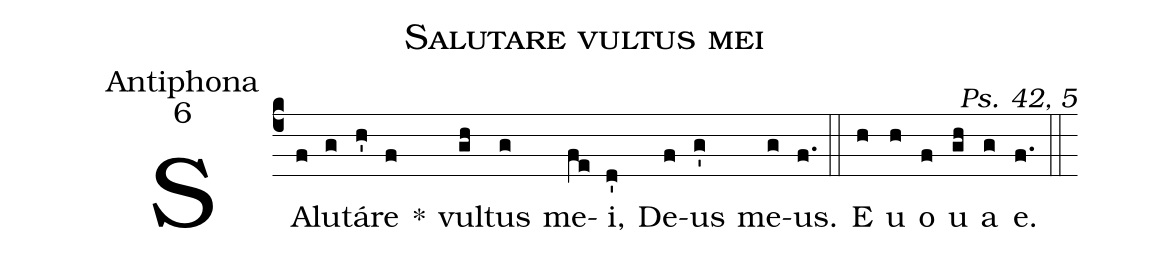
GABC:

name:Salutare vultus mei;
office-part:Antiphona;
mode:6;
commentary:Ps. 42, 5;
%%
(c4)
SA(f)lu(g)tá(h')re(f) *()
vul(gh)tus(g) me(fe)i,(d') De(f)us(g') me(g)us.(f.) (::)
E(h) u(h) o(f) u(gh) a(g) e.(f.) (::)
